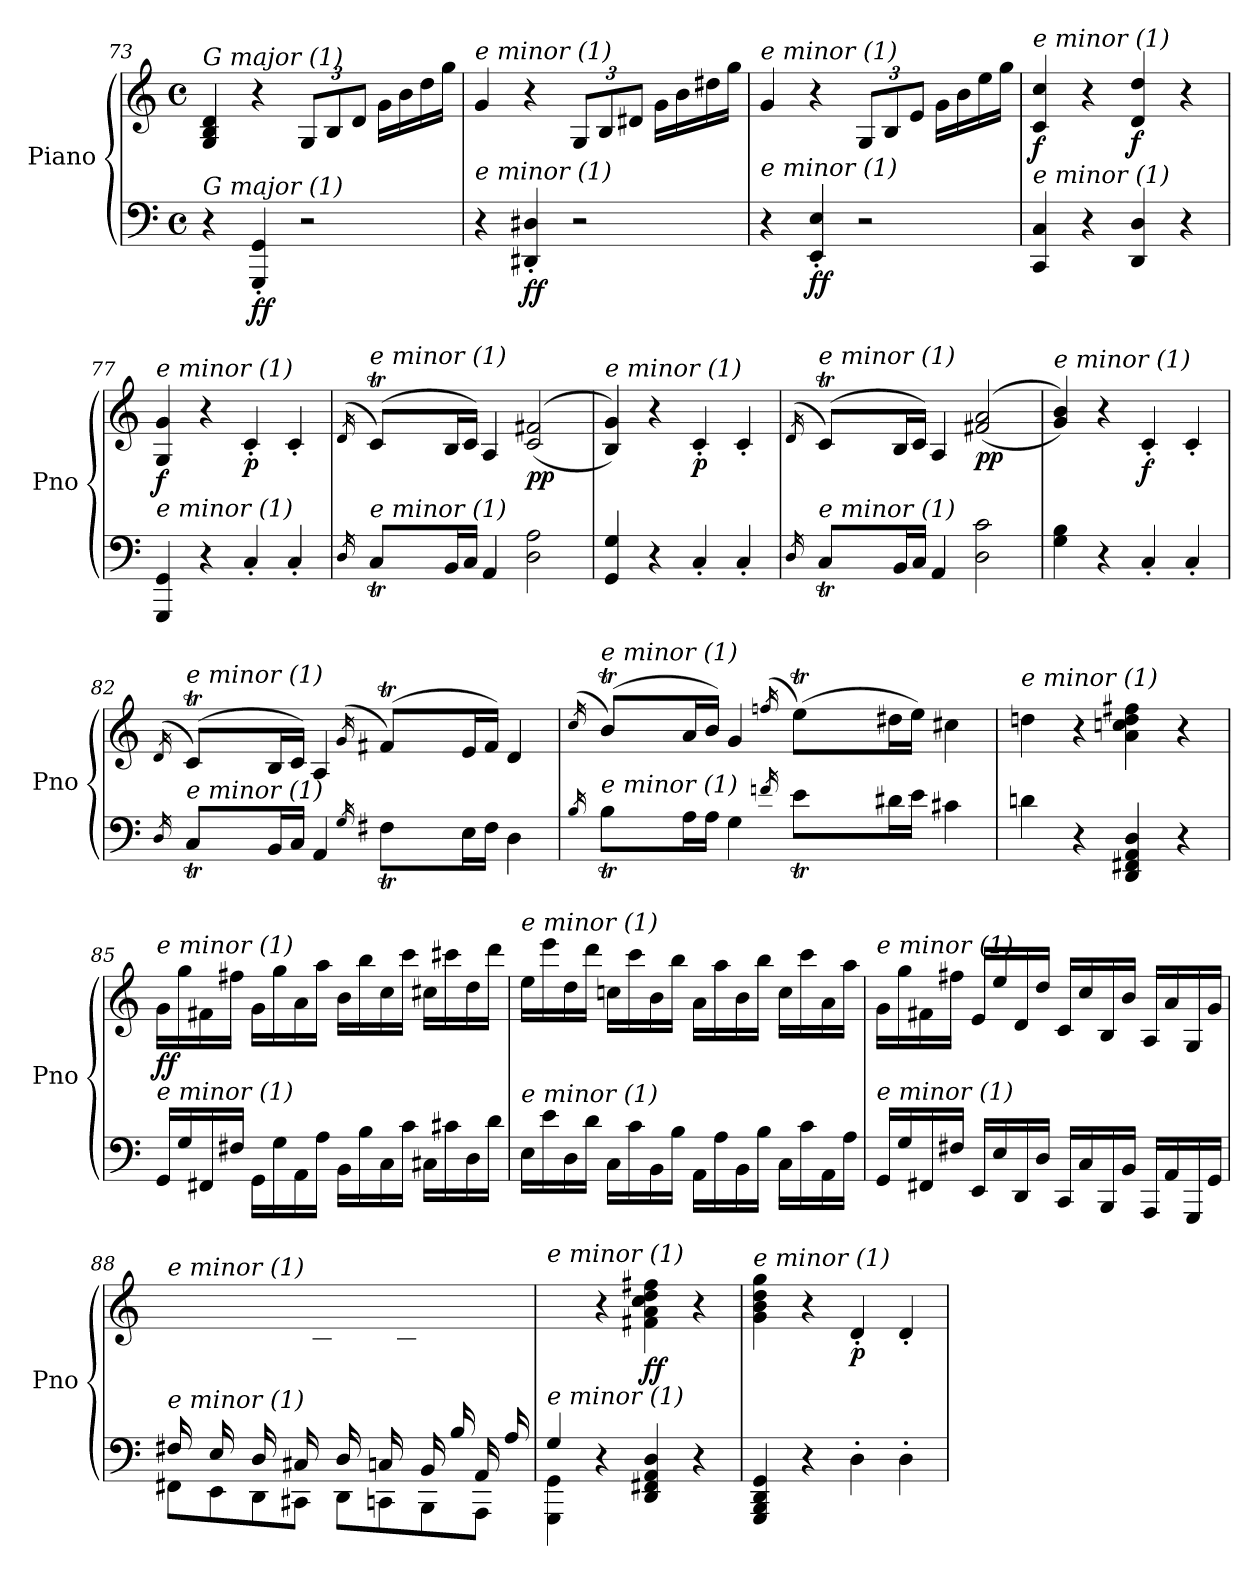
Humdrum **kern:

**kern	**kern	**dynam
*part1	*part1	*part1
*staff2	*staff1	*staff1/2
*I"Piano	*	*
*I'Pno	*	*
*clefF4	*clefG2	*
*k[]	*k[]	*
*M4/4	*M4/4	*
*met(c)	*met(c)	*
=73	=73	=73
!	!LO:TX:i:t=G major (1)	!
!LO:TX:i:t=G major (1)	!	!
4r	4G/ 4B/ 4d/	.
!	!	!LO:DY:b=2
4GGG/' 4GG/'	4r	ff
*	*Xbrackettup	*
2r	12G/L	.
.	12B/	.
.	12d/J	.
.	16g\LL	.
.	16b\	.
.	16dd\	.
.	16gg\JJ	.
=74	=74	=74
!	!LO:TX:i:t=e minor (1)	!
!LO:TX:i:t=e minor (1)	!	!
4r	4g/	.
!	!	!LO:DY:b=2
4DD#X/' 4D#X/'	4r	ff
2r	12G/L	.
.	12B/	.
.	12d#X/J	.
.	16g\LL	.
.	16b\	.
.	16dd#X\	.
.	16gg\JJ	.
!!LO:PB:g=z
=75	=75	=75
!	!LO:TX:i:t=e minor (1)	!
!LO:TX:i:t=e minor (1)	!	!
4r	4g/	.
!	!	!LO:DY:b=2
4EE/' 4E/'	4r	ff
2r	12G/L	.
.	12B/	.
.	12e/J	.
.	16g\LL	.
.	16b\	.
.	16ee\	.
.	16gg\JJ	.
=76	=76	=76
!	!LO:TX:i:t=e minor (1)	!
!LO:TX:i:t=e minor (1)	!	!
!	!	!LO:DY:b
4CC/ 4C/	4c/ 4cc/	f
4r	4r	.
!	!	!LO:DY:b
4DD/ 4D/	4d/ 4dd/	f
4r	4r	.
=77	=77	=77
!	!LO:TX:i:t=e minor (1)	!
!LO:TX:i:t=e minor (1)	!	!
!	!	!LO:DY:b
4GGG/ 4GG/	4G/ 4g/	f
4r	4r	.
!	!	!LO:DY:b
4C'/	4c'/	p
4C'/	4c'/	.
=78	=78	=78
*^	*	*
.	16qD/	(16qd/	.
*	*^	*^	*
*	*	*	*	*^	*
!	!	!	!LO:TX:i:t=e minor (1)	!	!	!
!LO:TX:i:t=e minor (1)	!	!	!	!	!	!
8ryy	8CT/L	32Dyy	(8cT/L)	32dyy	8ryy	.
.	.	32Cyy	.	32cyy	.	.
.	.	32Dyy	.	32dyy	.	.
.	.	32Cyy	.	32cyy	.	.
2..ryy	16BB/L	2..ryy	16B/L	2..ryy	2..ryy	.
.	16C/JJ	.	16c/JJ)	.	.	.
.	4AA/	.	4A/	.	.	.
!	!	!	!	!	!	!LO:DY:b
.	2D\ 2A\	.	(>(2c/ 2f#X/	.	.	pp
*	*v	*v	*	*	*	*
*	*	*v	*v	*v	*
=79	=79	=79	=79
!	!	!LO:TX:i:t=e minor (1)	!
!LO:TX:i:t=e minor (1)	!	!	!
*v	*v	*	*
4GG/ 4G/	4B/ 4g/))	.
4r	4r	.
!	!	!LO:DY:b
4C'/	4c'/	p
4C'/	4c'/	.
=80	=80	=80
*^	*	*
.	16qD/	(16qd/	.
*	*^	*^	*
*	*	*	*	*^	*
!	!	!	!LO:TX:i:t=e minor (1)	!	!	!
!LO:TX:i:t=e minor (1)	!	!	!	!	!	!
8ryy	8CT/L	32Dyy	(8cT/L)	32dyy	8ryy	.
.	.	32Cyy	.	32cyy	.	.
.	.	32Dyy	.	32dyy	.	.
.	.	32Cyy	.	32cyy	.	.
2..ryy	16BB/L	2..ryy	16B/L	2..ryy	2..ryy	.
.	16C/JJ	.	16c/JJ)	.	.	.
.	4AA/	.	4A/	.	.	.
!	!	!	!	!	!	!LO:DY:b
.	2D\ 2c\	.	(>(2f#X/ 2a/	.	.	pp
*	*v	*v	*	*	*	*
*	*	*v	*v	*v	*
!!LO:LB:g=z
=81	=81	=81	=81
!	!	!LO:TX:i:t=e minor (1)	!
!LO:TX:i:t=e minor (1)	!	!	!
*v	*v	*	*
4G\ 4B\	4g/ 4b/))	.
4r	4r	.
!	!	!LO:DY:b
4C'/	4c'/	f
4C'/	4c'/	.
!!LO:LB:g=z
=82	=82	=82
*^	*	*
.	16qD/	(16qd/	.
*	*^	*^	*
*	*	*	*	*^	*
!	!	!	!LO:TX:i:t=e minor (1)	!	!	!
!LO:TX:i:t=e minor (1)	!	!	!	!	!	!
8ryy	8CT/L	32Dyy	(8cT/L)	32dyy	8ryy	.
.	.	32Cyy	.	32cyy	.	.
.	.	32Dyy	.	32dyy	.	.
.	.	32Cyy	.	32cyy	.	.
4.ryy	16BB/L	4.ryy	16B/L	4.ryy	4.ryy	.
.	16C/JJ	.	16c/JJ)	.	.	.
.	4AA/	.	4A/	.	.	.
.	16qG/	.	(16qg/	.	.	.
8ryy	8F#Xt\L	32Gyy	(8f#Xt/L)	32gyy	8ryy	.
.	.	32F#yy	.	32f#yy	.	.
.	.	32Gyy	.	32gyy	.	.
.	.	32F#yy	.	32f#yy	.	.
4.ryy	16E\L	4.ryy	16e/L	4.ryy	4.ryy	.
.	16F#\JJ	.	16f#/JJ)	.	.	.
.	4D\	.	4d/	.	.	.
=83	=83	=83	=83	=83	=83	=83
.	16qB/	.	(16qcc/	.	.	.
!	!	!	!LO:TX:i:t=e minor (1)	!	!	!
!LO:TX:i:t=e minor (1)	!	!	!	!	!	!
8ryy	8Bt\L	32cyy	(8bt/L)	32ccyy	8ryy	.
.	.	32Byy	.	32byy	.	.
.	.	32cyy	.	32ccyy	.	.
.	.	32Byy	.	32byy	.	.
4.ryy	16A\L	4.ryy	16a/L	4.ryy	4.ryy	.
.	16A\JJ	.	16b/JJ)	.	.	.
.	4G\	.	4g/	.	.	.
.	16qfn/	.	(16qffn/	.	.	.
8ryy	8et\L	32fyy	(>8eet\L)	32ffyy	8ryy	.
.	.	32eyy	.	32eeyy	.	.
.	.	32fyy	.	32ffyy	.	.
.	.	32eyy	.	32eeyy	.	.
4.ryy	16d#X\L	4.ryy	16dd#X\L	4.ryy	4.ryy	.
.	16e\JJ	.	16ee\JJ)	.	.	.
.	4c#X\	.	4cc#X\	.	.	.
*	*v	*v	*	*	*	*
*	*	*v	*v	*v	*
=84	=84	=84	=84
!	!	!LO:TX:i:t=e minor (1)	!
!LO:TX:i:t=e minor (1)	!	!	!
*v	*v	*	*
4dn\	4ddn\	.
4r	4r	.
4DD/ 4FF#X/ 4AA/ 4D/	4a\ 4ccn\ 4dd\ 4ff#X\	.
4r	4r	.
!!LO:LB:g=z
=85	=85	=85
!	!LO:TX:i:t=e minor (1)	!
!LO:TX:i:t=e minor (1)	!	!
!	!	!LO:DY:b
16GG/LL	16g\LL	ff
16G/	16gg\	.
16FF#X/	16f#X\	.
16F#X/JJ	16ff#X\JJ	.
16GG\LL	16g\LL	.
16G\	16gg\	.
16AA\	16a\	.
16A\JJ	16aa\JJ	.
16BB\LL	16b\LL	.
16B\	16bb\	.
16C\	16cc\	.
16c\JJ	16ccc\JJ	.
16C#X\LL	16cc#X\LL	.
16c#X\	16ccc#X\	.
16D\	16dd\	.
16d\JJ	16ddd\JJ	.
=86	=86	=86
!	!LO:TX:i:t=e minor (1)	!
!LO:TX:i:t=e minor (1)	!	!
16E\LL	16ee\LL	.
16e\	16eee\	.
16D\	16dd\	.
16d\JJ	16ddd\JJ	.
16C\LL	16ccn\LL	.
16c\	16ccc\	.
16BB\	16b\	.
16B\JJ	16bb\JJ	.
16AA\LL	16a\LL	.
16A\	16aa\	.
16BB\	16b\	.
16B\JJ	16bb\JJ	.
16C\LL	16cc\LL	.
16c\	16ccc\	.
16AA\	16a\	.
16A\JJ	16aa\JJ	.
!!LO:LB:g=z
=87	=87	=87
!	!LO:TX:i:t=e minor (1)	!
!LO:TX:i:t=e minor (1)	!	!
16GG/LL	16g\LL	.
16G/	16gg\	.
16FF#X/	16f#X\	.
16F#X/JJ	16ff#X\JJ	.
16EE/LL	16e/LL	.
16E/	16ee/	.
16DD/	16d/	.
16D/JJ	16dd/JJ	.
16CC/LL	16c/LL	.
16C/	16cc/	.
16BBB/	16B/	.
16BB/JJ	16b/JJ	.
16AAA/LL	16A/LL	.
16AA/	16a/	.
16GGG/	16G/	.
16GG/JJ	16g/JJ	.
=88	=88	=88
*^	*	*
!	!	!LO:TX:i:t=e minor (1)	!
!LO:TX:i:t=e minor (1)	!	!	!
16F#X/LL	8FF#X\L	16ryy	.
16ryy	.	16f#X/	.
16E/	8EE\	16ryy	.
16ryy	.	16e/JJ	.
16D/LL	8DD\	16ryy	.
16ryy	.	16d/	.
16C#X/	8CC#X\J	16ryy	.
16ryy	.	16c#X/JJ	.
16D/LL	8DD\L	16ryy	.
16ryy	.	16d/	.
16Cn/	8CCn\	16ryy	.
16ryy	.	16cn/JJ	.
16BB/LL	8BBB\	4ryy	.
16B/	.	.	.
16AA/	8AAA\J	.	.
16A/JJ	.	.	.
=89	=89	=89	=89
!	!	!LO:TX:i:t=e minor (1)	!
!LO:TX:i:t=e minor (1)	!	!	!
4G/	4GGG\ 4GG\	4ryy	.
2.ryy	4r	4r	.
!	!	!	!LO:DY:b
.	4DD/ 4FF#X/ 4AA/ 4D/	4f#X\ 4a\ 4cc\ 4dd\ 4ff#X\	ff
.	4r	4r	.
!!LO:LB:g=z
=90	=90	=90	=90
!	!	!LO:TX:i:t=e minor (1)	!
!LO:TX:i:t=e minor (1)	!	!	!
*v	*v	*	*
4GGG/ 4BBB/ 4DD/ 4GG/	4g\ 4b\ 4dd\ 4gg\	.
4r	4r	.
!	!	!LO:DY:b
4D'\	4d'/	p
4D'\	4d'/	.
=	=	=
*-	*-	*-
